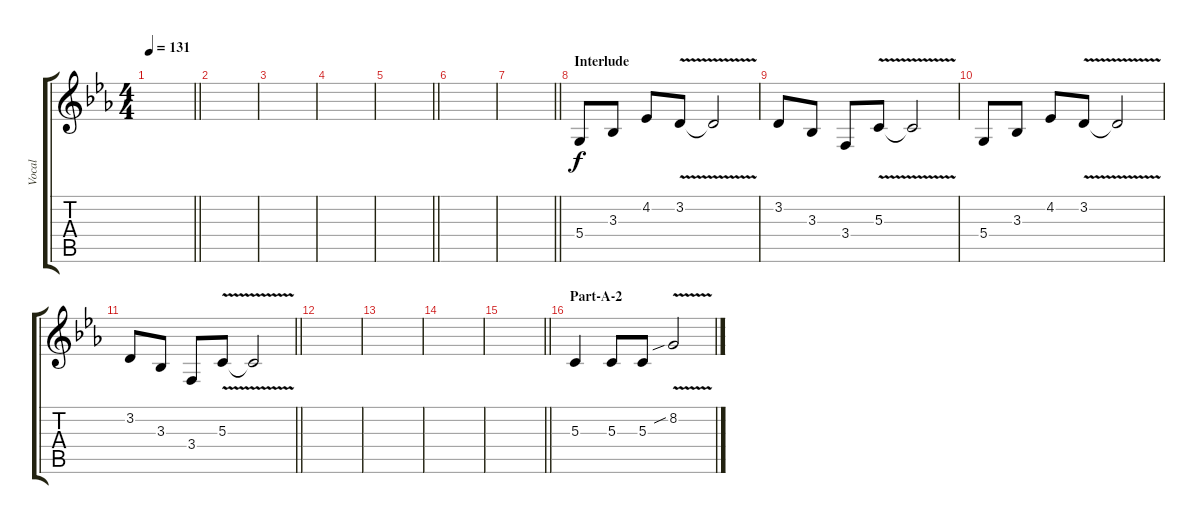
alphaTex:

\track ("Vocal" "Vocal") {instrument lead2sawtooth}
\staff {score tabs}
\tuning (E4 B3 G3 D3 A2 E2) {hide}
\ts (4 4)
\tempo 131
\clef g2
\barLineRight lightlight
\ks eb
|
|
|
|
\barLineRight lightlight
|
|
\barLineRight lightlight
|
\section ("" "Interlude")
5.4.8 3.3.8 4.2.8 3.2{v}.8 3.2{t}.2 |
3.2.8 3.3.8 3.4.8 5.3{v}.8 5.3{t}.2 |
5.4.8 3.3.8 4.2.8 3.2{v}.8 3.2{t}.2 |
\barLineRight lightlight
3.2.8 3.3.8 3.4.8 5.3{v}.8 5.3{t}.2 |
|
|
|
\barLineRight lightlight
|
\section ("" "Part-A-2")
5.3.4 5.3.8 5.3.8 8.2{v sib}.2
